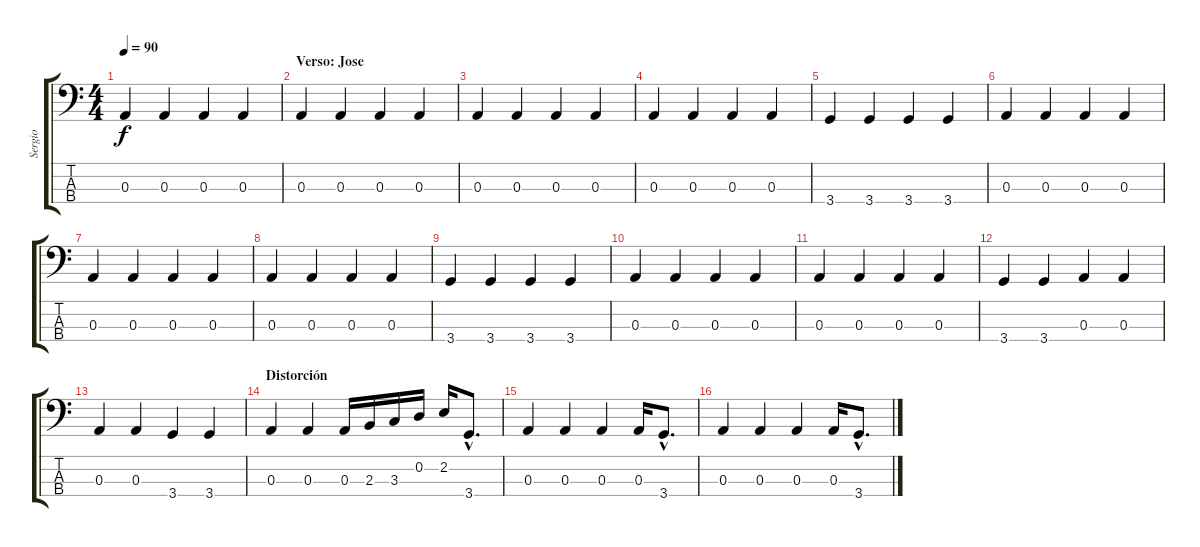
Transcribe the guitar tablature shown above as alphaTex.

\track ("Sergio" "Sergio") {instrument electricbassfinger}
\staff {score tabs}
\tuning (G2 D2 A1 E1) {hide}
\ts (4 4)
\tempo 90
\clef f4
\ks c
0.3.4{dy f instrument electricbassfinger} 0.3.4 0.3.4 0.3.4 |
\section ("" "Verso: Jose")
0.3.4 0.3.4 0.3.4 0.3.4 |
0.3.4 0.3.4 0.3.4 0.3.4 |
0.3.4 0.3.4 0.3.4 0.3.4 |
3.4.4 3.4.4 3.4.4 3.4.4 |
0.3.4 0.3.4 0.3.4 0.3.4 |
0.3.4 0.3.4 0.3.4 0.3.4 |
0.3.4 0.3.4 0.3.4 0.3.4 |
3.4.4 3.4.4 3.4.4 3.4.4 |
0.3.4 0.3.4 0.3.4 0.3.4 |
0.3.4 0.3.4 0.3.4 0.3.4 |
3.4.4 3.4.4 0.3.4 0.3.4 |
0.3.4 0.3.4 3.4.4 3.4.4 |
\section ("" "Distorción")
0.3.4 0.3.4 0.3.16 2.3.16 3.3.16 0.2.16 2.2.16 3.4{hac}.8{d} |
0.3.4 0.3.4 0.3.4 0.3.16 3.4{hac}.8{d} |
0.3.4 0.3.4 0.3.4 0.3.16 3.4{hac}.8{d}
